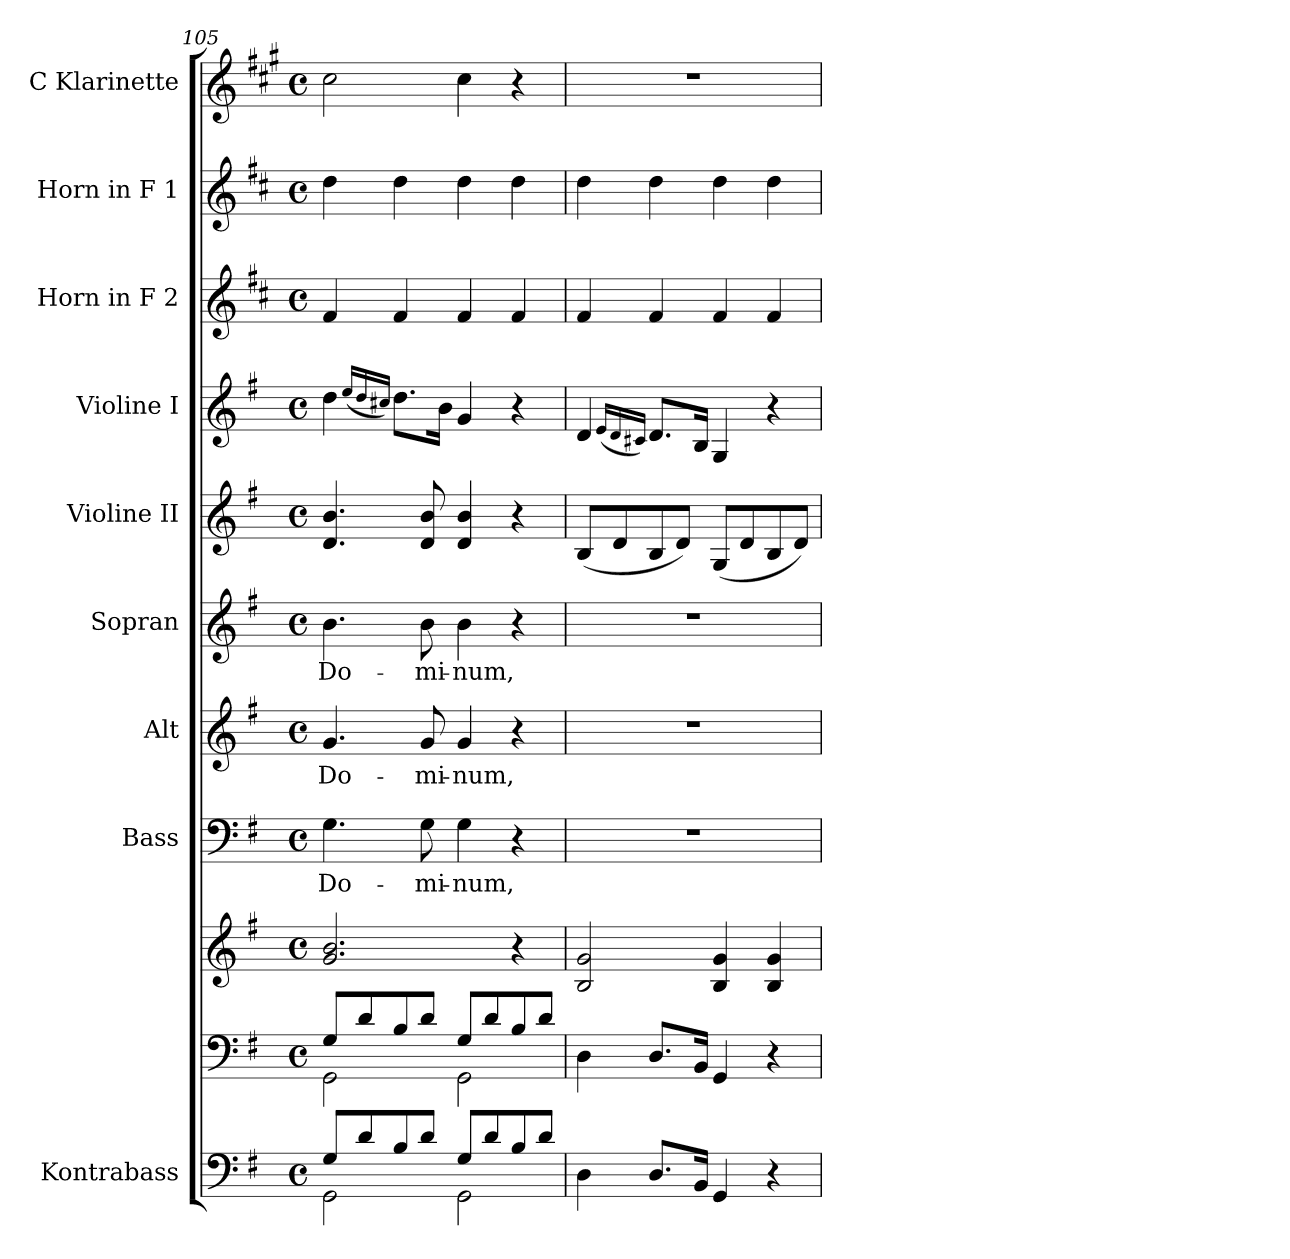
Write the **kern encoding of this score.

**kern	**kern	**kern	**kern	**text	**kern	**text	**kern	**text	**kern	**kern	**kern	**kern	**kern
*part10	*part9	*part9	*part8	*part8	*part7	*part7	*part6	*part6	*part5	*part4	*part3	*part2	*part1
*staff11	*staff10	*staff9	*staff8	*staff8	*staff7	*staff7	*staff6	*staff6	*staff5	*staff4	*staff3	*staff2	*staff1
*I"Kontrabass	*	*	*I"Bass	*	*I"Alt	*	*I"Sopran	*	*I"Violine II	*I"Violine I	*I"Horn in F 2	*I"Horn in F 1	*I"C Klarinette
*I'Kb.	*	*	*I'B.	*	*I'A.	*	*I'S.	*	*I'Vl. II	*I'Vl. I	*	*	*I'Kl.
*clefF4	*clefF4	*clefG2	*clefF4	*	*clefG2	*	*clefG2	*	*clefG2	*clefG2	*clefG2	*clefG2	*clefG2
*ITrd7c12	*	*	*	*	*	*	*	*	*	*	*ITrd4c7	*ITrd4c7	*ITrd1c2
*k[f#]	*k[f#]	*k[f#]	*k[f#]	*	*k[f#]	*	*k[f#]	*	*k[f#]	*k[f#]	*k[f#]	*k[f#]	*k[f#]
*G:	*G:	*G:	*G:	*	*G:	*	*G:	*	*G:	*G:	*G:	*G:	*G:
*M4/4	*M4/4	*M4/4	*M4/4	*	*M4/4	*	*M4/4	*	*M4/4	*M4/4	*M4/4	*M4/4	*M4/4
*met(c)	*met(c)	*met(c)	*met(c)	*	*met(c)	*	*met(c)	*	*met(c)	*met(c)	*met(c)	*met(c)	*met(c)
=105	=105	=105	=105	=105	=105	=105	=105	=105	=105	=105	=105	=105	=105
*^	*^	*	*	*	*	*	*	*	*	*	*	*	*
!	!	!	!	!	!	!LO:LY:b	!	!LO:LY:b	!	!LO:LY:b	!	!	!	!	!
8GG/L	2GGG\	8G/L	2GG\	2.g/ 2.b/	4.G\	Do-	4.g/	Do-	4.b\	Do-	4.d/ 4.b/	4dd\	4B/	4g\	2b\
8D/	.	8d/	.	.	.	.	.	.	.	.	.	.	.	.	.
.	.	.	.	.	.	.	.	.	.	.	.	(<16qee/LL	.	.	.
.	.	.	.	.	.	.	.	.	.	.	.	16qdd/	.	.	.
.	.	.	.	.	.	.	.	.	.	.	.	16qcc#X/JJ)	.	.	.
8BB/	.	8B/	.	.	.	.	.	.	.	.	.	8.dd\L	4B/	4g\	.
!	!	!	!	!	!	!LO:LY:b	!	!LO:LY:b	!	!LO:LY:b	!	!	!	!	!
8D/J	.	8d/J	.	.	8G\	-mi-	8g/	-mi-	8b\	-mi-	8d/ 8b/	.	.	.	.
.	.	.	.	.	.	.	.	.	.	.	.	16b\Jk	.	.	.
!	!	!	!	!	!	!LO:LY:b	!	!LO:LY:b	!	!LO:LY:b	!	!	!	!	!
8GG/L	2GGG\	8G/L	2GG\	.	4G\	-num,	4g/	-num,	4b\	-num,	4d/ 4b/	4g/	4B/	4g\	4b\
8D/	.	8d/	.	.	.	.	.	.	.	.	.	.	.	.	.
8BB/	.	8B/	.	4r	4r	.	4r	.	4r	.	4r	4r	4B/	4g\	4r
8D/J	.	8d/J	.	.	.	.	.	.	.	.	.	.	.	.	.
*v	*v	*	*	*	*	*	*	*	*	*	*	*	*	*	*
*	*v	*v	*	*	*	*	*	*	*	*	*	*	*	*
=106	=106	=106	=106	=106	=106	=106	=106	=106	=106	=106	=106	=106	=106
4DD\	4D\	2B/ 2g/	1r	.	1r	.	1r	.	(<8B/L	4d/	4B/	4g\	1r
.	.	.	.	.	.	.	.	.	8d/	.	.	.	.
.	.	.	.	.	.	.	.	.	.	(<16qe/LL	.	.	.
.	.	.	.	.	.	.	.	.	.	16qd/	.	.	.
.	.	.	.	.	.	.	.	.	.	16qc#X/JJ)	.	.	.
8.DD/L	8.D/L	.	.	.	.	.	.	.	8B/	8.d/L	4B/	4g\	.
.	.	.	.	.	.	.	.	.	8d/J)	.	.	.	.
16BBB/Jk	16BB/Jk	.	.	.	.	.	.	.	.	16B/Jk	.	.	.
4GGG/	4GG/	4B/ 4g/	.	.	.	.	.	.	(<8G/L	4G/	4B/	4g\	.
.	.	.	.	.	.	.	.	.	8d/	.	.	.	.
4r	4r	4B/ 4g/	.	.	.	.	.	.	8B/	4r	4B/	4g\	.
.	.	.	.	.	.	.	.	.	8d/J)	.	.	.	.
=	=	=	=	=	=	=	=	=	=	=	=	=	=
*-	*-	*-	*-	*-	*-	*-	*-	*-	*-	*-	*-	*-	*-
